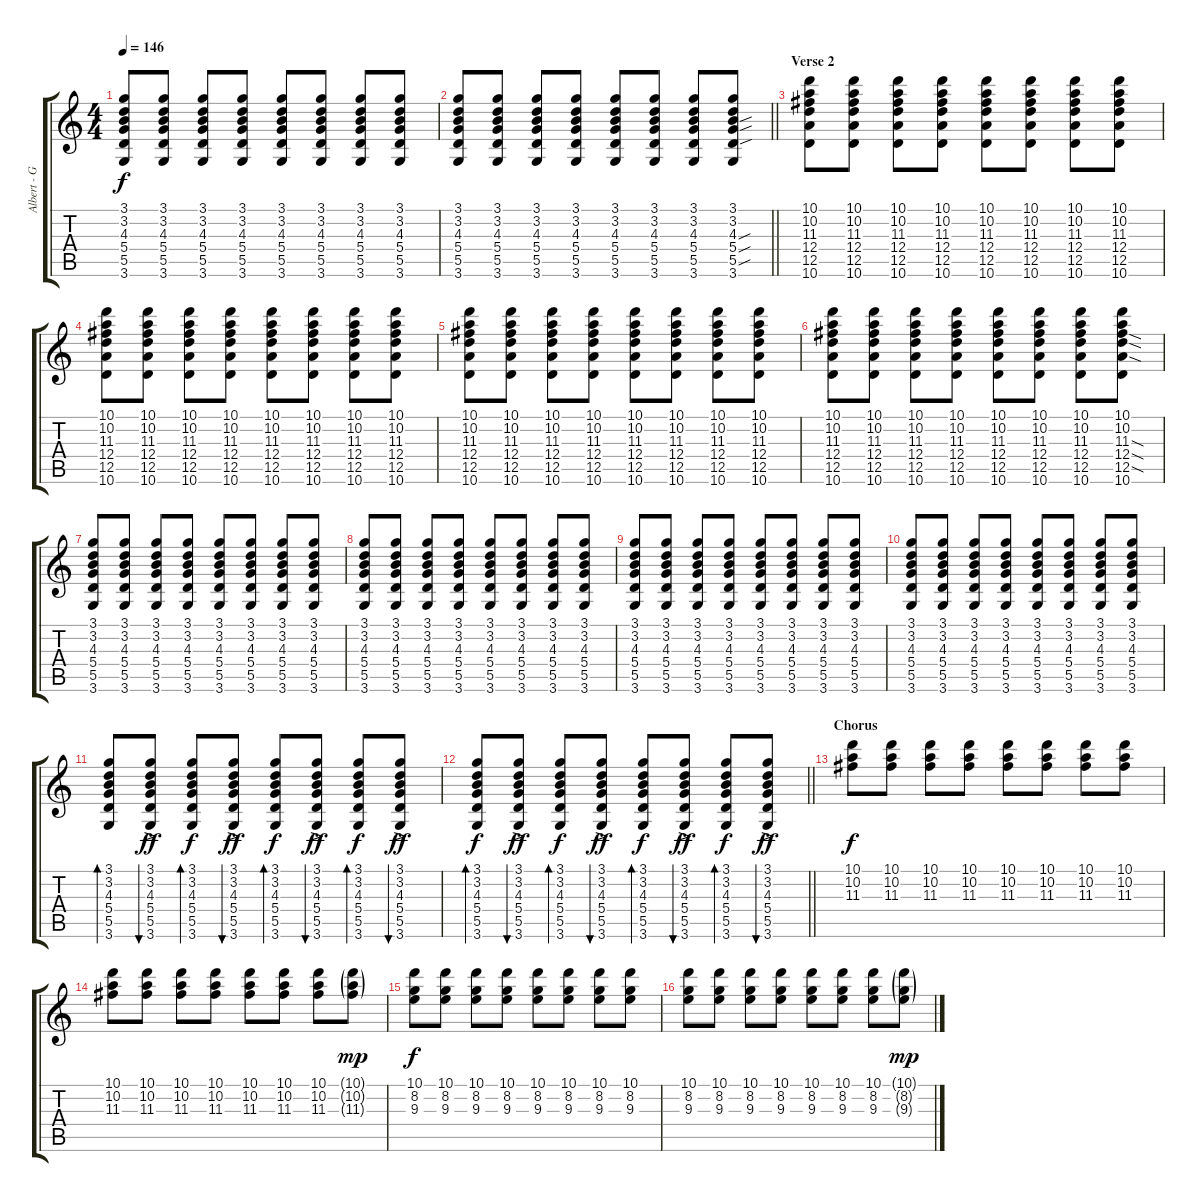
\track ("Albert - Guitar RSE" "Albert - G") {instrument electricguitarjazz}
\staff {score tabs}
\tuning (E4 B3 G3 D3 A2 E2) {hide}
\ts (4 4)
\tempo 146
\clef g2
\ks c
(3.1 3.2 4.3 5.4 5.5 3.6).8{dy f} (3.1 3.2 4.3 5.4 5.5 3.6).8 (3.1 3.2 4.3 5.4 5.5 3.6).8 (3.1 3.2 4.3 5.4 5.5 3.6).8 (3.1 3.2 4.3 5.4 5.5 3.6).8 (3.1 3.2 4.3 5.4 5.5 3.6).8 (3.1 3.2 4.3 5.4 5.5 3.6).8 (3.1 3.2 4.3 5.4 5.5 3.6).8 |
\barLineRight lightlight
(3.1 3.2 4.3 5.4 5.5 3.6).8 (3.1 3.2 4.3 5.4 5.5 3.6).8 (3.1 3.2 4.3 5.4 5.5 3.6).8 (3.1 3.2 4.3 5.4 5.5 3.6).8 (3.1 3.2 4.3 5.4 5.5 3.6).8 (3.1 3.2 4.3 5.4 5.5 3.6).8 (3.1 3.2 4.3 5.4 5.5 3.6).8 (3.1 3.2 4.3{sou} 5.4{sou} 5.5{sou} 3.6).8 |
\section ("" "Verse 2")
(10.1 10.2 11.3 12.4 12.5 10.6).8 (10.1 10.2 11.3 12.4 12.5 10.6).8 (10.1 10.2 11.3 12.4 12.5 10.6).8 (10.1 10.2 11.3 12.4 12.5 10.6).8 (10.1 10.2 11.3 12.4 12.5 10.6).8 (10.1 10.2 11.3 12.4 12.5 10.6).8 (10.1 10.2 11.3 12.4 12.5 10.6).8 (10.1 10.2 11.3 12.4 12.5 10.6).8 |
(10.1 10.2 11.3 12.4 12.5 10.6).8 (10.1 10.2 11.3 12.4 12.5 10.6).8 (10.1 10.2 11.3 12.4 12.5 10.6).8 (10.1 10.2 11.3 12.4 12.5 10.6).8 (10.1 10.2 11.3 12.4 12.5 10.6).8 (10.1 10.2 11.3 12.4 12.5 10.6).8 (10.1 10.2 11.3 12.4 12.5 10.6).8 (10.1 10.2 11.3 12.4 12.5 10.6).8 |
(10.1 10.2 11.3 12.4 12.5 10.6).8 (10.1 10.2 11.3 12.4 12.5 10.6).8 (10.1 10.2 11.3 12.4 12.5 10.6).8 (10.1 10.2 11.3 12.4 12.5 10.6).8 (10.1 10.2 11.3 12.4 12.5 10.6).8 (10.1 10.2 11.3 12.4 12.5 10.6).8 (10.1 10.2 11.3 12.4 12.5 10.6).8 (10.1 10.2 11.3 12.4 12.5 10.6).8 |
(10.1 10.2 11.3 12.4 12.5 10.6).8 (10.1 10.2 11.3 12.4 12.5 10.6).8 (10.1 10.2 11.3 12.4 12.5 10.6).8 (10.1 10.2 11.3 12.4 12.5 10.6).8 (10.1 10.2 11.3 12.4 12.5 10.6).8 (10.1 10.2 11.3 12.4 12.5 10.6).8 (10.1 10.2 11.3 12.4 12.5 10.6).8 (10.1 10.2 11.3{sod} 12.4{sod} 12.5{sod} 10.6).8 |
(3.1 3.2 4.3 5.4 5.5 3.6).8 (3.1 3.2 4.3 5.4 5.5 3.6).8 (3.1 3.2 4.3 5.4 5.5 3.6).8 (3.1 3.2 4.3 5.4 5.5 3.6).8 (3.1 3.2 4.3 5.4 5.5 3.6).8 (3.1 3.2 4.3 5.4 5.5 3.6).8 (3.1 3.2 4.3 5.4 5.5 3.6).8 (3.1 3.2 4.3 5.4 5.5 3.6).8 |
(3.1 3.2 4.3 5.4 5.5 3.6).8 (3.1 3.2 4.3 5.4 5.5 3.6).8 (3.1 3.2 4.3 5.4 5.5 3.6).8 (3.1 3.2 4.3 5.4 5.5 3.6).8 (3.1 3.2 4.3 5.4 5.5 3.6).8 (3.1 3.2 4.3 5.4 5.5 3.6).8 (3.1 3.2 4.3 5.4 5.5 3.6).8 (3.1 3.2 4.3 5.4 5.5 3.6).8 |
(3.1 3.2 4.3 5.4 5.5 3.6).8 (3.1 3.2 4.3 5.4 5.5 3.6).8 (3.1 3.2 4.3 5.4 5.5 3.6).8 (3.1 3.2 4.3 5.4 5.5 3.6).8 (3.1 3.2 4.3 5.4 5.5 3.6).8 (3.1 3.2 4.3 5.4 5.5 3.6).8 (3.1 3.2 4.3 5.4 5.5 3.6).8 (3.1 3.2 4.3 5.4 5.5 3.6).8 |
(3.1 3.2 4.3 5.4 5.5 3.6).8 (3.1 3.2 4.3 5.4 5.5 3.6).8 (3.1 3.2 4.3 5.4 5.5 3.6).8 (3.1 3.2 4.3 5.4 5.5 3.6).8 (3.1 3.2 4.3 5.4 5.5 3.6).8 (3.1 3.2 4.3 5.4 5.5 3.6).8 (3.1 3.2 4.3 5.4 5.5 3.6).8 (3.1 3.2 4.3 5.4 5.5 3.6).8 |
(3.1 3.2 4.3 5.4 5.5 3.6).8{bd 60} (3.1{ac} 3.2{ac} 4.3{ac} 5.4 5.5 3.6).8{bu 60 dy ff} (3.1 3.2 4.3 5.4 5.5 3.6).8{bd 60 dy f} (3.1{ac} 3.2{ac} 4.3{ac} 5.4 5.5 3.6).8{bu 60 dy ff} (3.1 3.2 4.3 5.4 5.5 3.6).8{bd 60 dy f} (3.1{ac} 3.2{ac} 4.3{ac} 5.4 5.5 3.6).8{bu 60 dy ff} (3.1 3.2 4.3 5.4 5.5 3.6).8{bd 60 dy f} (3.1{ac} 3.2{ac} 4.3{ac} 5.4 5.5 3.6).8{bu 60 dy ff} |
\barLineRight lightlight
(3.1 3.2 4.3 5.4 5.5 3.6).8{bd 60 dy f} (3.1{ac} 3.2{ac} 4.3{ac} 5.4 5.5 3.6).8{bu 60 dy ff} (3.1 3.2 4.3 5.4 5.5 3.6).8{bd 60 dy f} (3.1{ac} 3.2{ac} 4.3{ac} 5.4 5.5 3.6).8{bu 60 dy ff} (3.1 3.2 4.3 5.4 5.5 3.6).8{bd 60 dy f} (3.1{ac} 3.2{ac} 4.3{ac} 5.4 5.5 3.6).8{bu 60 dy ff} (3.1 3.2 4.3 5.4 5.5 3.6).8{bd 60 dy f} (3.1{ac} 3.2{ac} 4.3{ac} 5.4 5.5 3.6).8{bu 60 dy ff} |
\section ("" "Chorus")
(10.1 10.2 11.3).8{dy f} (10.1 10.2 11.3).8 (10.1 10.2 11.3).8 (10.1 10.2 11.3).8 (10.1 10.2 11.3).8 (10.1 10.2 11.3).8 (10.1 10.2 11.3).8 (10.1 10.2 11.3).8 |
(10.1 10.2 11.3).8 (10.1 10.2 11.3).8 (10.1 10.2 11.3).8 (10.1 10.2 11.3).8 (10.1 10.2 11.3).8 (10.1 10.2 11.3).8 (10.1 10.2 11.3).8 (10.1{g} 10.2{g} 11.3{g}).8{dy mp} |
(10.1 8.2 9.3).8{dy f} (10.1 8.2 9.3).8 (10.1 8.2 9.3).8 (10.1 8.2 9.3).8 (10.1 8.2 9.3).8 (10.1 8.2 9.3).8 (10.1 8.2 9.3).8 (10.1 8.2 9.3).8 |
(10.1 8.2 9.3).8 (10.1 8.2 9.3).8 (10.1 8.2 9.3).8 (10.1 8.2 9.3).8 (10.1 8.2 9.3).8 (10.1 8.2 9.3).8 (10.1 8.2 9.3).8 (10.1{g} 8.2{g} 9.3{g}).8{dy mp}
